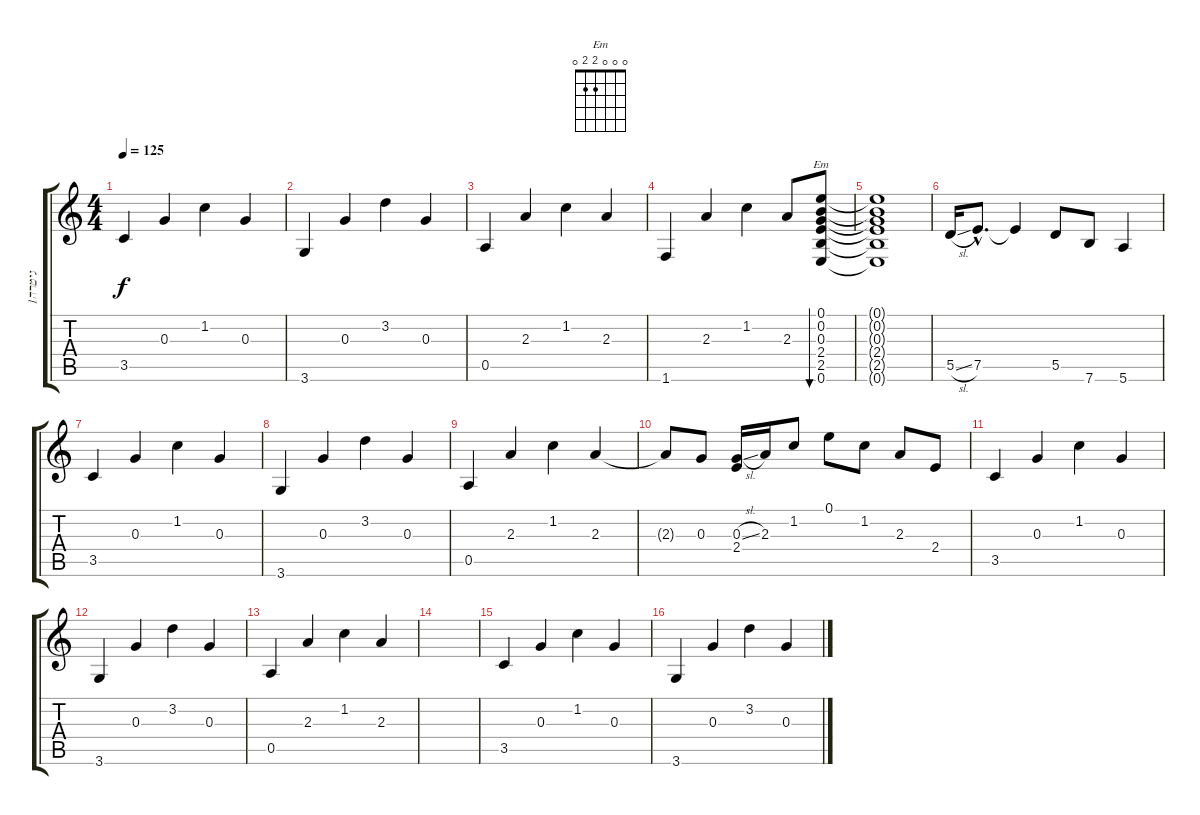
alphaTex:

\track ("גיטרה1" "גיטרה1") {instrument overdrivenguitar}
\staff {score tabs}
\tuning (E4 B3 G3 D3 A2 E2) {hide}
\chord ("Em" 0 0 0 2 2 0)
\ts (4 4)
\tempo 125
\clef g2
\ks c
3.5.4{dy f} 0.3.4 1.2.4 0.3.4 |
3.6.4 0.3.4 3.2.4 0.3.4 |
0.5.4 2.3.4 1.2.4 2.3.4 |
1.6.4 2.3.4 1.2.4 2.3.8 (0.1 0.2 0.3 2.4 2.5 0.6).8{bu 480 ch "Em"} |
(0.1{t} 0.2{t} 0.3{t} 2.4{t} 2.5{t} 0.6{t}).1 |
5.5{sl}.16 7.5{hac}.8{d} 7.5{t}.4 5.5.8 7.6.8 5.6.4 |
3.5.4 0.3.4 1.2.4 0.3.4 |
3.6.4 0.3.4 3.2.4 0.3.4 |
0.5.4 2.3.4 1.2.4 2.3.4 |
2.3{t}.8 0.3.8 (0.3{sl} 2.4).16 2.3.16 1.2.8 0.1.8 1.2.8 2.3.8 2.4.8 |
3.5.4 0.3.4 1.2.4 0.3.4 |
3.6.4 0.3.4 3.2.4 0.3.4 |
0.5.4 2.3.4 1.2.4 2.3.4 |
|
3.5.4 0.3.4 1.2.4 0.3.4 |
3.6.4 0.3.4 3.2.4 0.3.4
